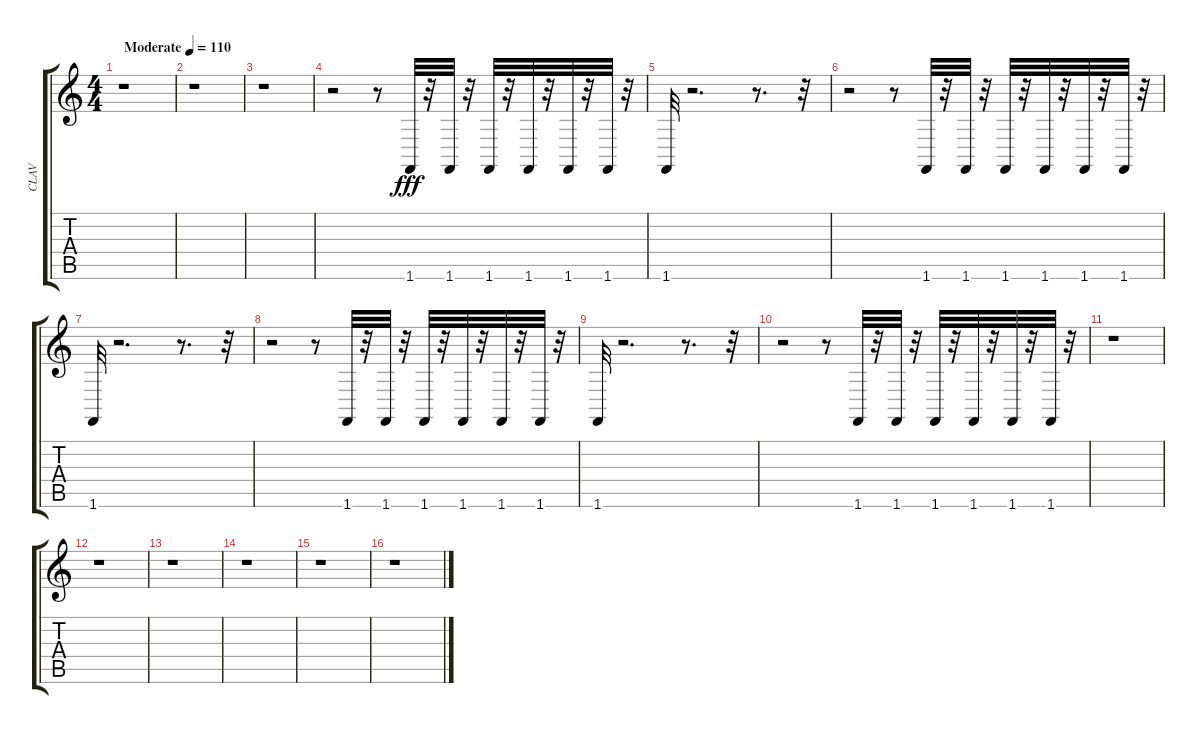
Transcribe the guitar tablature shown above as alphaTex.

\track ("CLAV" "CLAV") {solo instrument clavinet}
\staff {score tabs}
\tuning (E4 B3 G3 D3 A2 E2) {hide}
\ts (4 4)
\tempo (110 "Moderate")
\clef g2
\ks c
r.1{dy fff instrument clavinet} |
r.1 |
r.1 |
r.2 r.8 1.6.32 r.32 1.6.32 r.32 1.6.32 r.32 1.6.32 r.32 1.6.32 r.32 1.6.32 r.32 |
1.6.32 r.2{d} r.8{d} r.32 |
r.2 r.8 1.6.32 r.32 1.6.32 r.32 1.6.32 r.32 1.6.32 r.32 1.6.32 r.32 1.6.32 r.32 |
1.6.32 r.2{d} r.8{d} r.32 |
r.2 r.8 1.6.32 r.32 1.6.32 r.32 1.6.32 r.32 1.6.32 r.32 1.6.32 r.32 1.6.32 r.32 |
1.6.32 r.2{d} r.8{d} r.32 |
r.2 r.8 1.6.32 r.32 1.6.32 r.32 1.6.32 r.32 1.6.32 r.32 1.6.32 r.32 1.6.32 r.32 |
r.1 |
r.1 |
r.1 |
r.1 |
r.1 |
r.1
